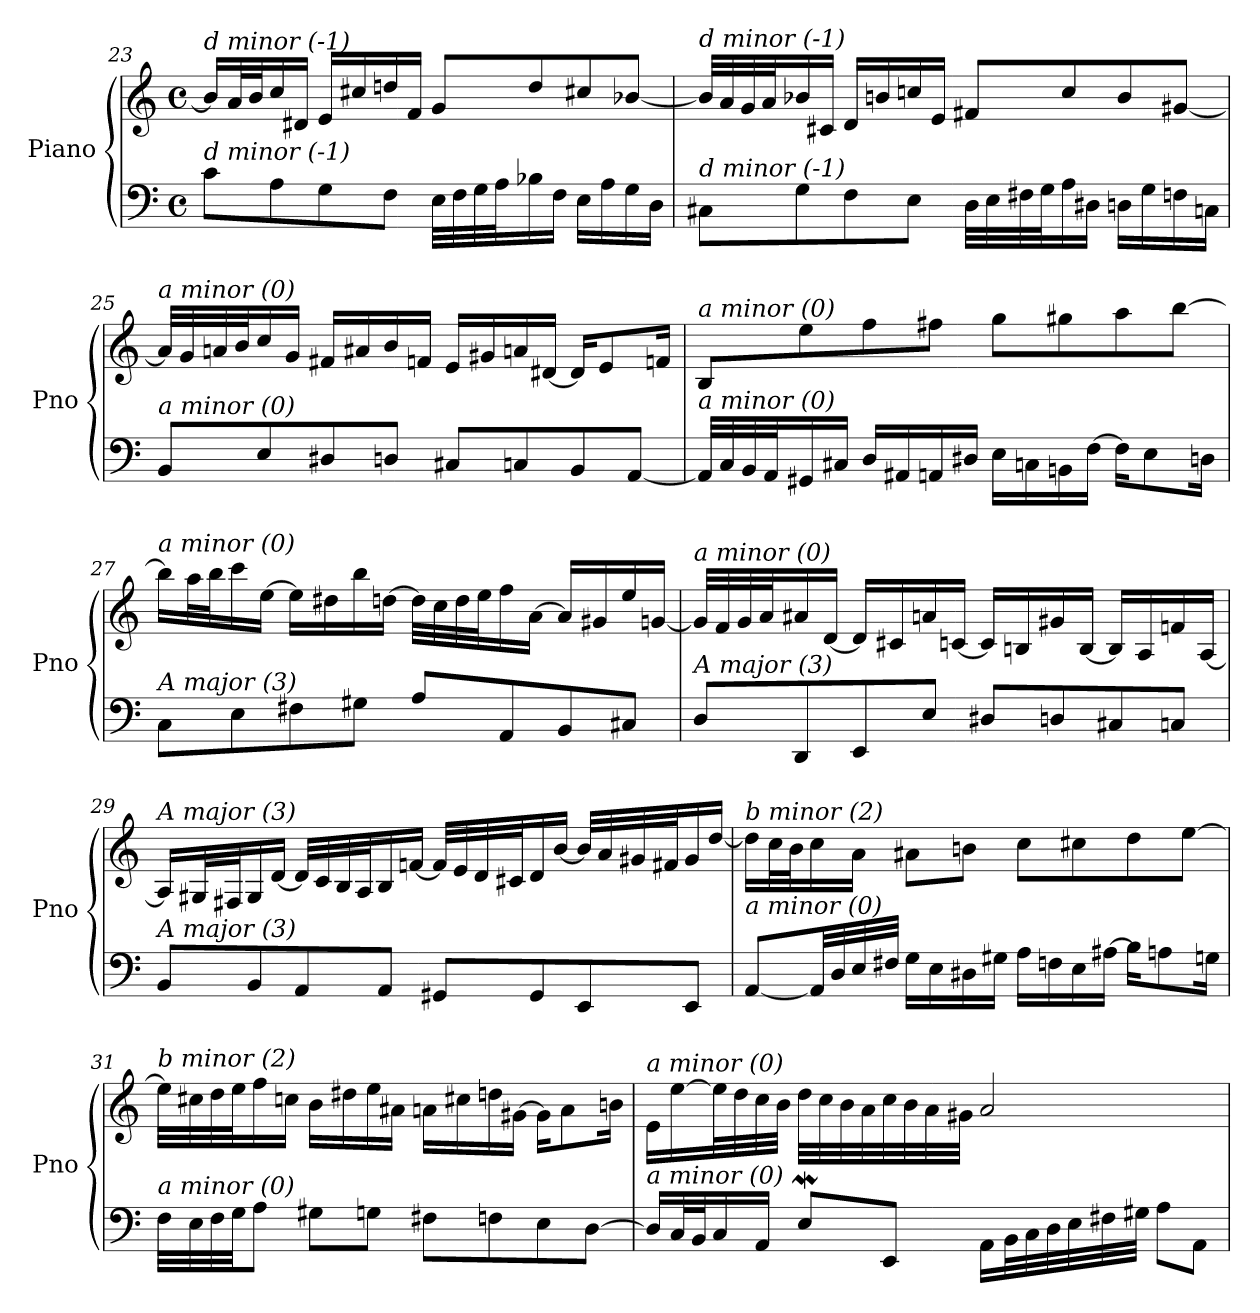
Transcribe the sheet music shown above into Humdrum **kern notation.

**kern	**kern
*part1	*part1
*staff2	*staff1
*I"Piano	*
*I'Pno	*
!!LO:PB:g=z
*clefF4	*clefG2
*k[]	*k[]
*M4/4	*M4/4
*met(c)	*met(c)
=23	=23
!	!LO:TX:i:t=d minor (-1)
!LO:TX:i:t=d minor (-1)	!
8c\L	16b/LL]
.	32a/L
.	32b/J
8A\	16cc/
.	16d#X/JJ
8G\	16e/LL
.	16cc#X/
8F\J	16ddn/
.	16f/JJ
32E\LLL	8g/L
32F\	.
32G\	.
32A\J	.
16B-X\	8dd/
16F\JJ	.
16E\LL	8cc#X/
16A\	.
16G\	[8b-X/J
16D\JJ	.
=24	=24
!	!LO:TX:i:t=d minor (-1)
!LO:TX:i:t=d minor (-1)	!
8C#X\L	32b-/LLL]
.	32a/
.	32g/
.	32a/J
8G\	16b-X/
.	16c#X/JJ
8F\	16d/LL
.	16bn/
8E\J	16ccn/
.	16e/JJ
32D\LLL	8f#X/L
32E\	.
32F#X\	.
32G\J	.
16A\	8cc/
16D#Xi\JJ	.
16D\LL	8b/
16G\	.
16Fn\	[8g#Xi/J
16Cn\JJ	.
!!LO:LB:g=z
=25	=25
!	!LO:TX:i:t=a minor (0)
!LO:TX:i:t=a minor (0)	!
8BB/L	32a-/LLL]
.	32g/
.	32an/
.	32b/J
8E/	16cc/
.	16g/JJ
8D#X/	16f#X/LL
.	16a#X/
8Dn/J	16b/
.	16fn/JJ
8C#X/L	16e/LL
.	16g#X/
8Cn/	16an/
.	[16d#X/JJ
8BB/	16d#/KL]
.	8e/
[8AA/J	.
.	16fn/Jk
=26	=26
!	!LO:TX:i:t=a minor (0)
!LO:TX:i:t=a minor (0)	!
32AA/LLL]	8B/L
32C/	.
32BB/	.
32AA/J	.
16GG#X/	8ee\
16C#X/JJ	.
16D/LL	8ff\
16AA#Xi/	.
16AA/	8ff#X\J
16D#X/JJ	.
16E\LL	8gg\L
16Cn\	.
16BBn\	8gg#X\
[16F\JJ	.
16F\KL]	8aa\
8E\	.
.	[8bb\J
16Dn\Jk	.
!!LO:LB:g=z
=27	=27
!	!LO:TX:i:t=a minor (0)
!LO:TX:i:t=A major (3)	!
8C\L	16bb\LL]
.	32aa\L
.	32bb\J
8E\	16ccc\
.	[16ee\JJ
8F#X\	16ee\LL]
.	16dd#X\
8G#X\J	16bb\
.	[16ddn\JJ
8A\L	32dd\LLL]
.	32cc\
.	32dd\
.	32ee\J
8AA/	16ff\
.	[16a\JJ
8BB/	16a/LL]
.	16g#X/
8C#X/J	16ee/
.	[16gn/JJ
=28	=28
!	!LO:TX:i:t=a minor (0)
!LO:TX:i:t=A major (3)	!
8D/L	32g/LLL]
.	32f/
.	32g/
.	32a/J
8DD/	16a#Xi/
.	[16d/JJ
8EE/	16d/LL]
.	16c#X/
8E/J	16a/
.	[16cn/JJ
8D#X/L	16c/LL]
.	16Bn/
8Dn/	16g#X/
.	[16B/JJ
8C#X/	16B/LL]
.	16A/
8Cn/J	16fn/
.	[16A/JJ
!!LO:LB:g=z
=29	=29
!	!LO:TX:i:t=A major (3)
!LO:TX:i:t=A major (3)	!
8BB/L	16A/LL]
.	32G#X/L
.	32F#X/J
8BB/	16G#/
.	[16d/JJ
8AA/	32d/LLL]
.	32c/
.	32B/
.	32A/J
8AA/J	16B/
.	[16fn/JJ
8GG#X/L	32f/LLL]
.	32e/
.	32d/
.	32c#X/J
8GG#/	16d/
.	[16b/JJ
8EE/	32b/LLL]
.	32a/
.	32g#X/
.	32f#X/J
8EE/J	16g#/
.	[16dd/JJ
=30	=30
!	!LO:TX:i:t=b minor (2)
!LO:TX:i:t=a minor (0)	!
[8AA/L	16dd\LL]
.	32cc\L
.	32b\J
32AA/LL]	16cc\
32D/	.
32E/	16a\JJ
32F#X/JJJ	.
16G\LL	8a#Xi\L
16E\	.
16D#X\	8bn\J
16G#X\JJ	.
16A\LL	8cc\L
16Fn\	.
16E\	8cc#X\
[16A#Xi\JJ	.
16B-\KL]	8dd\
8A\	.
.	[8ee\J
16Gn\Jk	.
!!LO:LB:g=z
=31	=31
!	!LO:TX:i:t=b minor (2)
!LO:TX:i:t=a minor (0)	!
32F\LLL	32ee\LLL]
32E\	32cc#X\
32F\	32dd\
32G\JJ	32ee\J
8A\J	16ff\
.	16ccn\JJ
8G#X\L	16b\LL
.	16dd#X\
8Gn\J	16ee\
.	16a#Xi\JJ
8F#X\L	16a\LL
.	16cc#X\
8Fn\	16ddn\
.	[16g#X\JJ
8E\	16g#\KL]
.	8a\
[8D\J	.
.	16bn\Jk
=32	=32
!	!LO:TX:i:t=a minor (0)
!LO:TX:i:t=a minor (0)	!
16D/LL]	16e\LL
32C/L	[16ee\
32BB/J	.
16C/	32ee\L]
.	32dd\
16AA/JJ	32cc\
.	32b\JJJ
8EW/L	32dd\LLL
.	32cc\
.	32b\
.	32a\
8EE/J	32cc\
.	32b\
.	32a\
.	32g#X\JJJ
16AA\LL	2a/
32BB\L	.
32C\	.
32D\	.
32E\	.
32F#X\	.
32G#X\JJJ	.
8A\L	.
8AA\J	.
=	=
*-	*-
